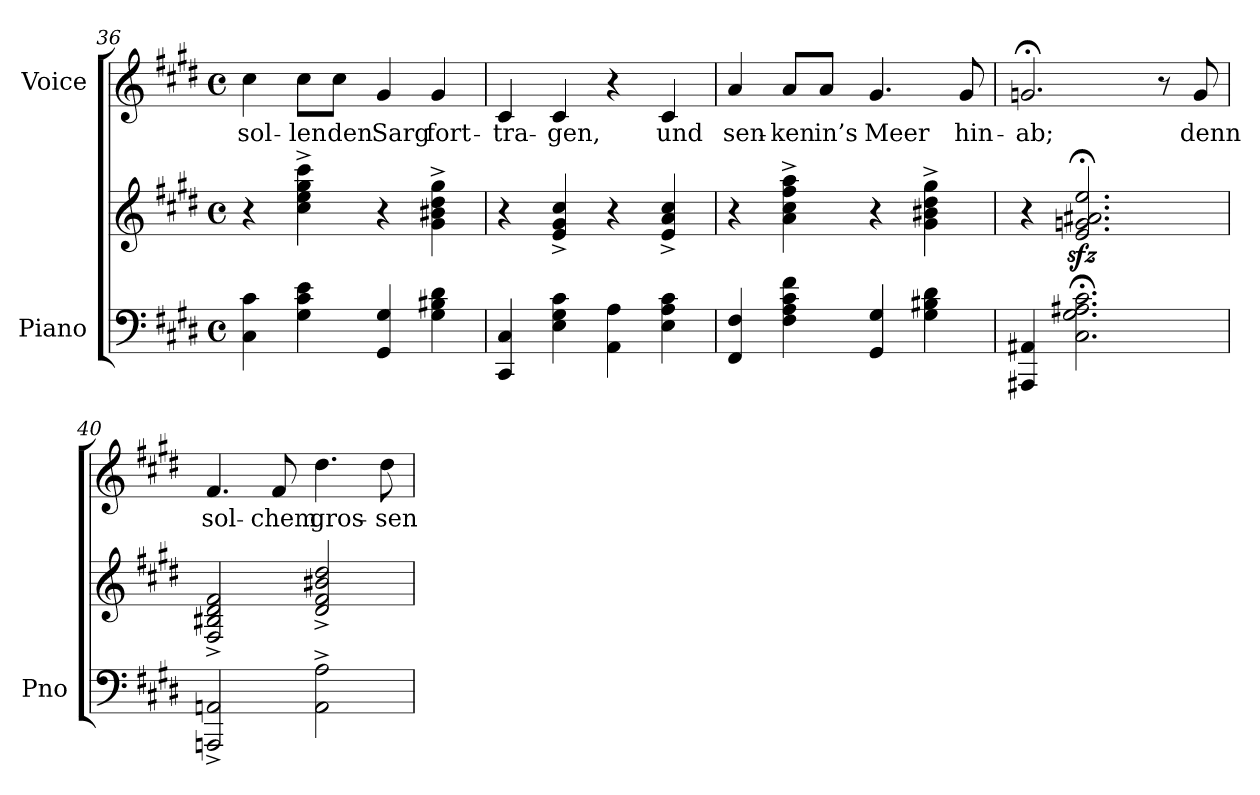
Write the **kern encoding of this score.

**kern	**kern	**kern	**text
*part2	*part2	*part1	*part1
*staff3	*staff2	*staff1	*staff1
*I"Piano	*	*I"Voice	*
*I'Pno	*	*	*
*clefF4	*clefG2	*clefG2	*
*k[f#c#g#d#]	*k[f#c#g#d#]	*k[f#c#g#d#]	*
*M4/4	*M4/4	*M4/4	*
*met(c)	*met(c)	*met(c)	*
=36	=36	=36	=36
4C#\ 4c#\	4r	4cc#\	sol-
4G#\ 4c#\ 4e\	4cc#\^< 4ee\^< 4gg#\^< 4ccc#\^<	8cc#\L	-len
.	.	8cc#\J	den
4GG#/ 4G#/	4r	4g#/	Sarg
4G#\ 4B#X\ 4d#\	4g#\^< 4b#X\^< 4dd#\^< 4gg#\^<	4g#/	fort-
=37	=37	=37	=37
4CC#/ 4C#/	4r	4c#/	-tra-
4E\ 4G#\ 4c#\	4e/^ 4g#/^ 4cc#/^	4c#/	-gen,
4AA\ 4A\	4r	4r	.
4E\ 4A\ 4c#\	4e/^ 4a/^ 4cc#/^	4c#/	und
=38	=38	=38	=38
4FF#/ 4F#/	4r	4a/	sen-
4F#\ 4A\ 4c#\ 4f#\	4a\^< 4cc#\^< 4ff#\^< 4aa\^<	8a/L	-ken
.	.	8a/J	in’s
4GG#/ 4G#/	4r	4.g#/	Meer
4G#\ 4B#X\ 4d#\	4g#\^< 4b#X\^< 4dd#\^< 4gg#\^<	.	.
.	.	8g#/	hin-
=39	=39	=39	=39
4AAA#X/ 4AA#X/	4r	2.gn;</	-ab;
2.C#\; 2.G#\; 2.A#X\; 2.c#\;	2.e/zz<;< 2.gn/zz<;< 2.a#X/zz<;< 2.ee/zz<;<	.	.
.	.	8r	.
.	.	8g/	denn
=40	=40	=40	=40
2AAAn/^ 2AAn/^	2F#/^> 2B#X/^> 2d#/^> 2f#/^>	4.f#/	sol-
.	.	8f#/	-chem
2AA\^ 2A\^	2d#/^> 2f#/^> 2b#X/^> 2dd#/^>	4.dd#\	gros-
.	.	8dd#\	-sen
=	=	=	=
*-	*-	*-	*-
